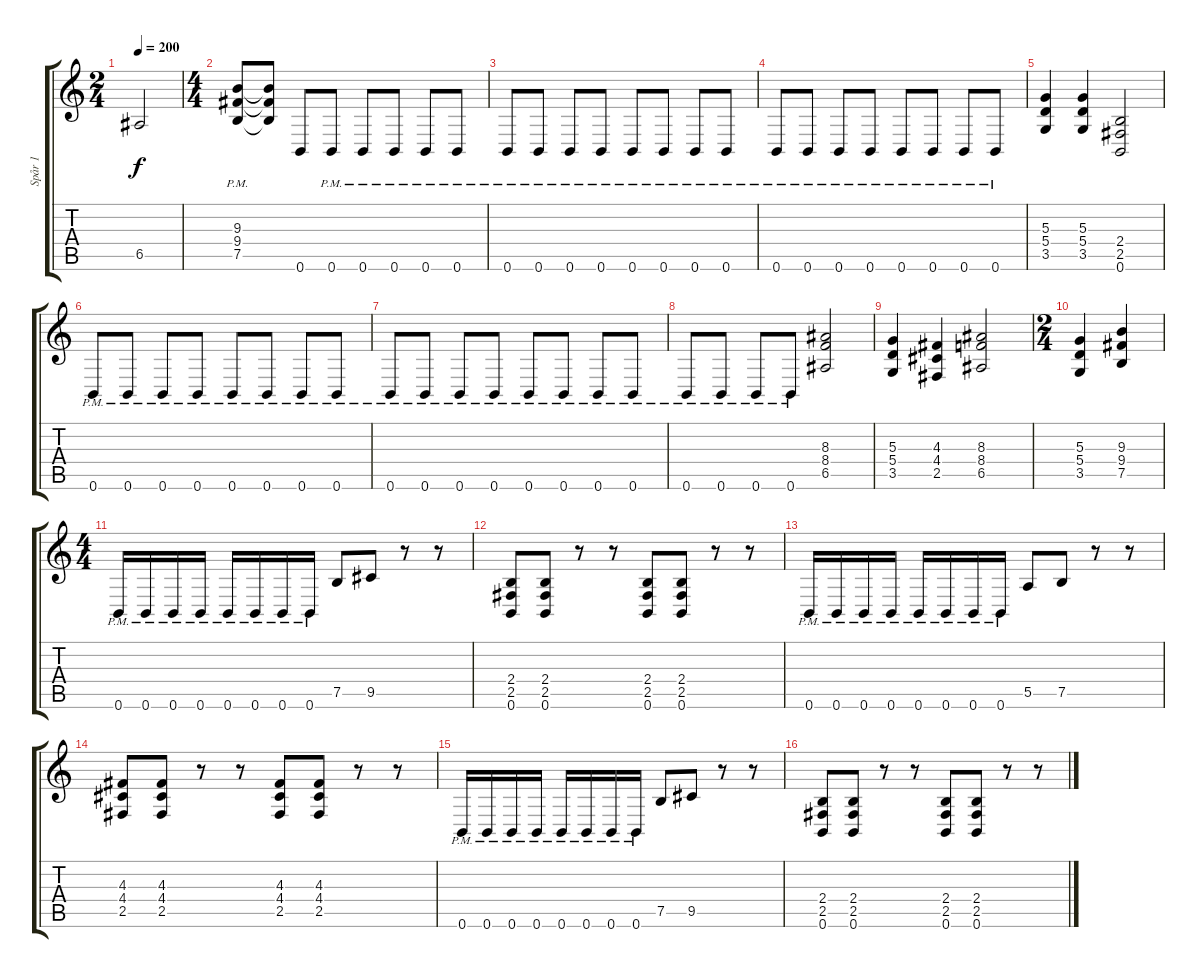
\track ("Spår 1" "Spår 1") {instrument distortionguitar}
\staff {score tabs}
\tuning (A3 Gb3 D3 A2 E2 B1) {hide}
\ts (2 4)
\tempo 200
\clef g2
\ks c
6.5.2{dy f} |
\ts (4 4)
(9.3 9.4 7.5{pm}).8 (9.3{t} 9.4{t} 7.5{t}).8 0.6.8 0.6{pm}.8 0.6{pm}.8 0.6{pm}.8 0.6{pm}.8 0.6{pm}.8 |
0.6{pm}.8 0.6{pm}.8 0.6{pm}.8 0.6{pm}.8 0.6{pm}.8 0.6{pm}.8 0.6{pm}.8 0.6{pm}.8 |
0.6{pm}.8 0.6{pm}.8 0.6{pm}.8 0.6{pm}.8 0.6{pm}.8 0.6{pm}.8 0.6{pm}.8 0.6{pm}.8 |
(5.3 5.4 3.5).4 (5.3 5.4 3.5).4 (2.4 2.5 0.6).2 |
0.6{pm}.8 0.6{pm}.8 0.6{pm}.8 0.6{pm}.8 0.6{pm}.8 0.6{pm}.8 0.6{pm}.8 0.6{pm}.8 |
0.6{pm}.8 0.6{pm}.8 0.6{pm}.8 0.6{pm}.8 0.6{pm}.8 0.6{pm}.8 0.6{pm}.8 0.6{pm}.8 |
0.6{pm}.8 0.6{pm}.8 0.6{pm}.8 0.6{pm}.8 (8.3 8.4 6.5).2 |
(5.3 5.4 3.5).4 (4.3 4.4 2.5).4 (8.3 8.4 6.5).2 |
\ts (2 4)
(5.3 5.4 3.5).4 (9.3 9.4 7.5).4 |
\ts (4 4)
0.6{pm}.16 0.6{pm}.16 0.6{pm}.16 0.6{pm}.16 0.6{pm}.16 0.6{pm}.16 0.6{pm}.16 0.6{pm}.16 7.5.8 9.5.8 r.8 r.8 |
(2.4 2.5 0.6).8 (2.4 2.5 0.6).8 r.8 r.8 (2.4 2.5 0.6).8 (2.4 2.5 0.6).8 r.8 r.8 |
0.6{pm}.16 0.6{pm}.16 0.6{pm}.16 0.6{pm}.16 0.6{pm}.16 0.6{pm}.16 0.6{pm}.16 0.6{pm}.16 5.5.8 7.5.8 r.8 r.8 |
(4.3 4.4 2.5).8 (4.3 4.4 2.5).8 r.8 r.8 (4.3 4.4 2.5).8 (4.3 4.4 2.5).8 r.8 r.8 |
0.6{pm}.16 0.6{pm}.16 0.6{pm}.16 0.6{pm}.16 0.6{pm}.16 0.6{pm}.16 0.6{pm}.16 0.6{pm}.16 7.5.8 9.5.8 r.8 r.8 |
(2.4 2.5 0.6).8 (2.4 2.5 0.6).8 r.8 r.8 (2.4 2.5 0.6).8 (2.4 2.5 0.6).8 r.8 r.8
